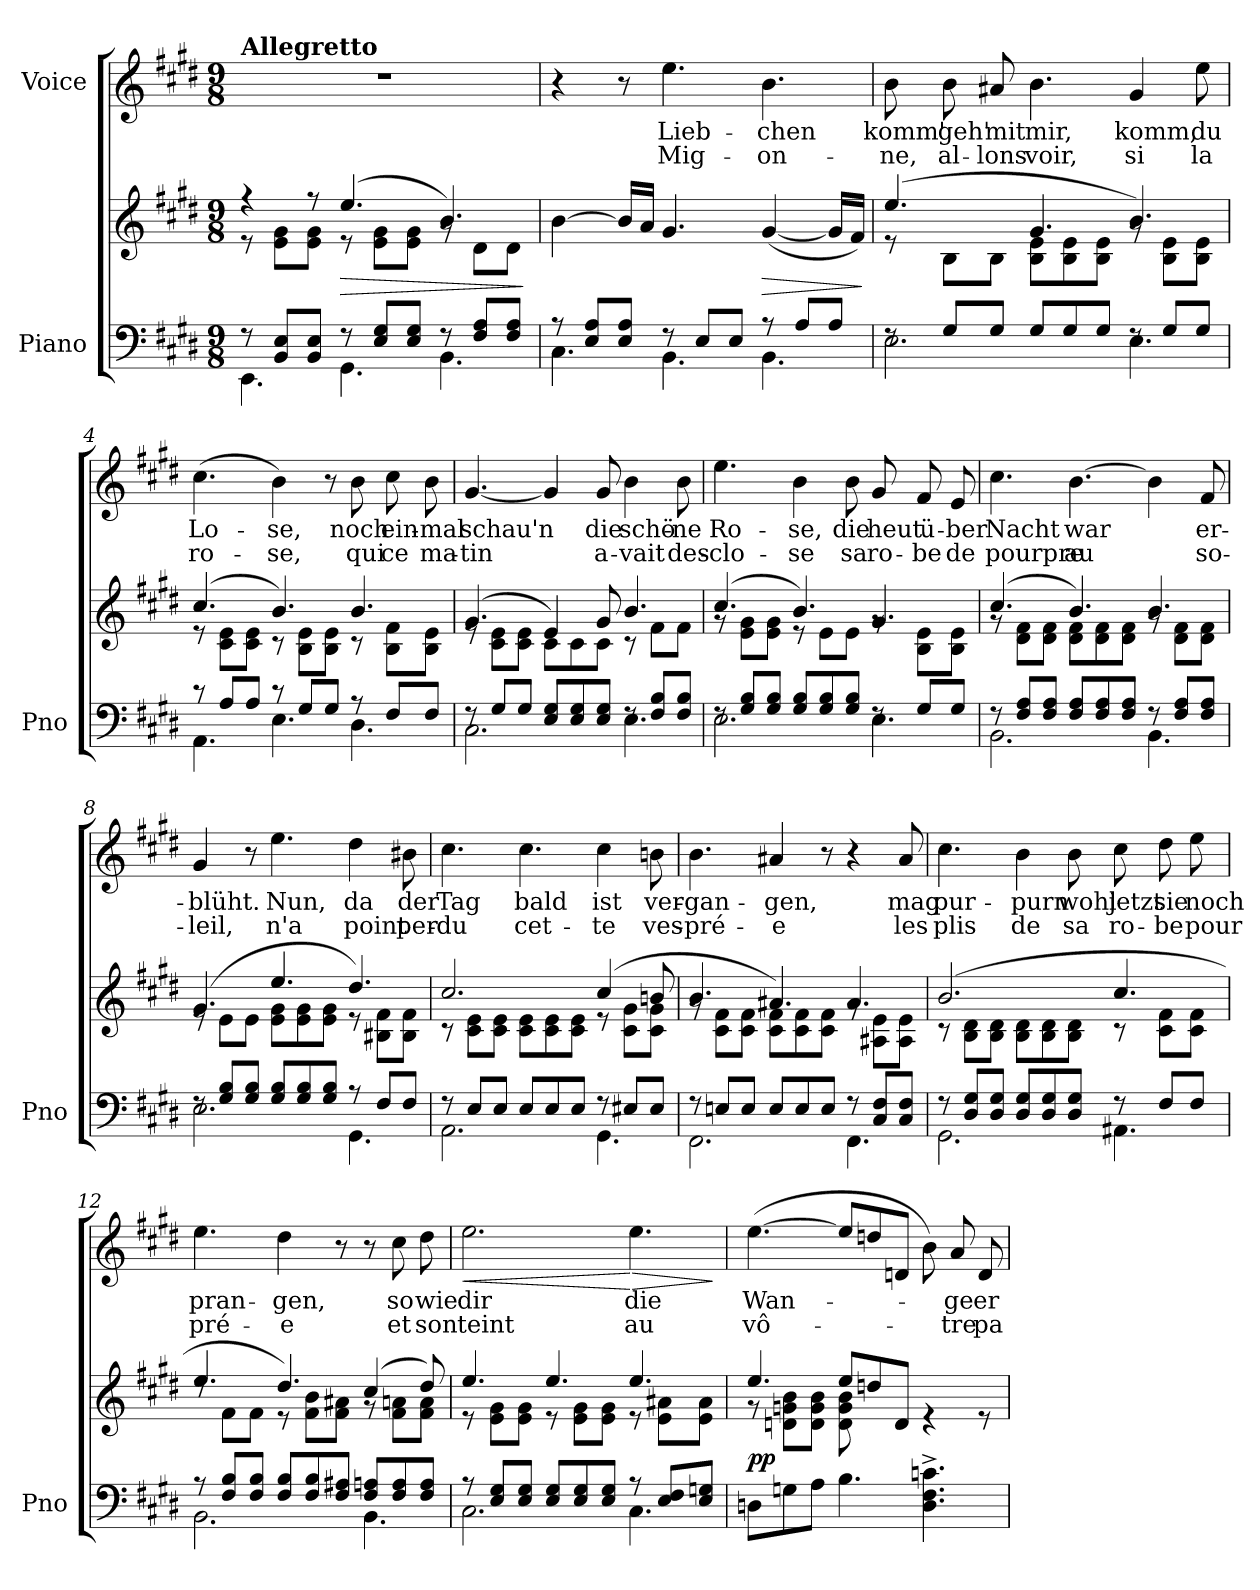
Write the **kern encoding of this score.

**kern	**kern	**dynam	**kern	**text	**text	**dynam
*part2	*part2	*part2	*part1	*part1	*part1	*part1
*staff3	*staff2	*staff2/3	*staff1	*staff1	*staff1	*staff1
*I"Piano	*	*	*I"Voice	*	*	*
*I'Pno	*	*	*	*	*	*
*clefF4	*clefG2	*	*clefG2	*	*	*
*k[f#c#g#d#]	*k[f#c#g#d#]	*	*k[f#c#g#d#]	*	*	*
*M9/8	*M9/8	*	*M9/8	*	*	*
=1	=1	=1	=1	=1	=1	=1
*^	*^	*	*	*	*	*
!	!	!	!	!	!LO:TX:a:B:t=Allegretto	!	!	!
!	!	!	!	!LO:DY:a=2	!	!	!	!
8r	4.EE\	4r	8r	other-dynamics	8%9r	.	.	.
8BB/ 8E/L	.	.	8e\ 8g#\L	.	.	.	.	.
8BB/ 8E/J	.	8r	8e\ 8g#\J	.	.	.	.	.
!	!	!	!	!LO:HP:b	!	!	!	!
8r	4.GG#\	(4.ee/	8r	>	.	.	.	.
8E/ 8G#/L	.	.	8e\ 8g#\L	.	.	.	.	.
8E/ 8G#/J	.	.	8e\ 8g#\J	.	.	.	.	.
8r	4.BB\	4.b/)	8rg	.	.	.	.	.
8F#/ 8A/L	.	.	8d#\L	.	.	.	.	.
8F#/ 8A/J	.	.	8d#\J	.	.	.	.	.
*v	*v	*	*	*	*	*	*	*
*	*v	*v	*	*	*	*	*
.	.	]	.	.	.	.
=2	=2	=2	=2	=2	=2	=2
*^	*	*	*	*	*	*
8r	4.C#\	[4b\	.	4r	.	.	.
8E/ 8A/L	.	.	.	.	.	.	.
8E/ 8A/J	.	16b/LL]	.	8r	.	.	.
.	.	16a/JJ	.	.	.	.	.
!	!	!	!	!	!LO:LY:b	!LO:LY:b	!
8r	4.BB\	4.g#/	.	4.ee\	Lieb-	Mig-	.
8E/L	.	.	.	.	.	.	.
8E/J	.	.	.	.	.	.	.
!	!	!	!LO:HP:b	!	!LO:LY:b	!LO:LY:b	!
8r	4.BB\	(>[4g#/	>	4.b\	-chen	-on-	.
8A/L	.	.	.	.	.	.	.
8A/J	.	16g#/LL]	.	.	.	.	.
.	.	16f#/JJ)	.	.	.	.	.
*v	*v	*	*	*	*	*	*
.	.	]	.	.	.	.
=3	=3	=3	=3	=3	=3	=3
*^	*^	*	*	*	*	*
!	!	!	!	!	!	!LO:LY:b	!LO:LY:b	!
8rF	2.E\	(4.ee/	8re	.	8b\	komm'	-ne,	.
!	!	!	!	!	!	!LO:LY:b	!LO:LY:b	!
8G#/L	.	.	8B\L	.	8b\	geh'	al-	.
!	!	!	!	!	!	!LO:LY:b	!LO:LY:b	!
8G#/J	.	.	8B\J	.	8a#X/	mit	-lons	.
!	!	!	!	!	!	!LO:LY:b	!LO:LY:b	!
8G#/L	.	4.g#/	8B\ 8e\L	.	4.b\	mir,	voir,	.
8G#/	.	.	8B\ 8e\	.	.	.	.	.
8G#/J	.	.	8B\ 8e\J	.	.	.	.	.
!	!	!	!	!	!	!LO:LY:b	!LO:LY:b	!
8rF	4.E\	4.b/)	8rg	.	4g#/	komm,	si	.
8G#/L	.	.	8B\ 8e\L	.	.	.	.	.
!	!	!	!	!	!	!LO:LY:b	!LO:LY:b	!
8G#/J	.	.	8B\ 8e\J	.	8ee\	du	la	.
!!LO:LB:g=z
=4	=4	=4	=4	=4	=4	=4	=4	=4
!	!	!	!	!	!	!LO:LY:b	!LO:LY:b	!
8r	4.AA\	(4.cc#/	8re	.	(4.cc#\	Lo-	ro-	.
8A/L	.	.	8c#\ 8e\L	.	.	.	.	.
8A/J	.	.	8c#\ 8e\J	.	.	.	.	.
!	!	!	!	!	!	!LO:LY:b	!LO:LY:b	!
8r	4.E\	4.b/)	8r	.	4b\)	-se,	-se,	.
8G#/L	.	.	8B\ 8e\L	.	.	.	.	.
8G#/J	.	.	8B\ 8e\J	.	8r	.	.	.
!	!	!	!	!	!	!LO:LY:b	!LO:LY:b	!
8r	4.D#\	4.b/	8r	.	8b\	noch	qui	.
!	!	!	!	!	!	!LO:LY:b	!LO:LY:b	!
8F#/L	.	.	8B\ 8f#\L	.	8cc#\	ein-	ce	.
!	!	!	!	!	!	!LO:LY:b	!LO:LY:b	!
8F#/J	.	.	8B\ 8e\J	.	8b\	-mal	ma-	.
=5	=5	=5	=5	=5	=5	=5	=5	=5
!	!	!	!	!	!	!LO:LY:b	!LO:LY:b	!
8rF	2.C#\	(4.g#/	8re	.	[4.g#/	schau'n	-tin	.
8G#/L	.	.	8c#\ 8e\L	.	.	.	.	.
8G#/J	.	.	8c#\ 8e\J	.	.	.	.	.
8E/ 8G#/L	.	4e/)	8c#\L	.	4g#/]	.	.	.
8E/ 8G#/	.	.	8c#\	.	.	.	.	.
!	!	!	!	!	!	!LO:LY:b	!LO:LY:b	!
8E/ 8G#/J	.	8g#/	8c#\J	.	8g#/	die	a-	.
!	!	!	!	!	!	!LO:LY:b	!LO:LY:b	!
8rF	4.E\	4.b/	8r	.	4b\	schö-	-vait	.
8F#/ 8B/L	.	.	8f#\L	.	.	.	.	.
!	!	!	!	!	!	!LO:LY:b	!LO:LY:b	!
8F#/ 8B/J	.	.	8f#\J	.	8b\	-ne	des-	.
=6	=6	=6	=6	=6	=6	=6	=6	=6
!	!	!	!	!	!	!LO:LY:b	!LO:LY:b	!
8rF	2.E\	(4.cc#/	8rg	.	4.ee\	Ro-	-clo-	.
8G#/ 8B/L	.	.	8e\ 8g#\L	.	.	.	.	.
8G#/ 8B/J	.	.	8e\ 8g#\J	.	.	.	.	.
!	!	!	!	!	!	!LO:LY:b	!LO:LY:b	!
8G#/ 8B/L	.	4.b/)	8r	.	4b\	-se,	-se	.
8G#/ 8B/	.	.	8e\L	.	.	.	.	.
!	!	!	!	!	!	!LO:LY:b	!LO:LY:b	!
8G#/ 8B/J	.	.	8e\J	.	8b\	die	sa	.
!	!	!	!	!	!	!LO:LY:b	!LO:LY:b	!
8rF	4.E\	4.g#/	8rg	.	8g#/	heut	ro-	.
!	!	!	!	!	!	!LO:LY:b	!LO:LY:b	!
8G#/L	.	.	8B\ 8e\L	.	8f#/	ü-	-be	.
!	!	!	!	!	!	!LO:LY:b	!LO:LY:b	!
8G#/J	.	.	8B\ 8e\J	.	8e/	-ber	de	.
=7	=7	=7	=7	=7	=7	=7	=7	=7
!	!	!	!	!	!	!LO:LY:b	!LO:LY:b	!
8rF	2.BB\	(4.cc#/	8rg	.	4.cc#\	Nacht	pourpre	.
8F#/ 8A/L	.	.	8d#\ 8f#\L	.	.	.	.	.
8F#/ 8A/J	.	.	8d#\ 8f#\J	.	.	.	.	.
!	!	!	!	!	!	!LO:LY:b	!LO:LY:b	!
8F#/ 8A/L	.	4.b/)	8d#\ 8f#\L	.	[4.b\	war	au	.
8F#/ 8A/	.	.	8d#\ 8f#\	.	.	.	.	.
8F#/ 8A/J	.	.	8d#\ 8f#\J	.	.	.	.	.
8rF	4.BB\	4.b/	8rg	.	4b\]	.	.	.
8F#/ 8A/L	.	.	8d#\ 8f#\L	.	.	.	.	.
!	!	!	!	!	!	!LO:LY:b	!LO:LY:b	!
8F#/ 8A/J	.	.	8d#\ 8f#\J	.	8f#/	er-	so-	.
!!LO:LB:g=z
=8	=8	=8	=8	=8	=8	=8	=8	=8
!	!	!	!	!	!	!LO:LY:b	!LO:LY:b	!
8rF	2.E\	(4.g#/	8re	.	4g#/	-blüht.	-leil,	.
8G#/ 8B/L	.	.	8e\L	.	.	.	.	.
8G#/ 8B/J	.	.	8e\J	.	8r	.	.	.
!	!	!	!	!	!	!LO:LY:b	!LO:LY:b	!
8G#/ 8B/L	.	4.ee/	8e\ 8g#\L	.	4.ee\	Nun,	n'a	.
8G#/ 8B/	.	.	8e\ 8g#\	.	.	.	.	.
8G#/ 8B/J	.	.	8e\ 8g#\J	.	.	.	.	.
!	!	!	!	!	!	!LO:LY:b	!LO:LY:b	!
8r	4.GG#\	4.dd#/)	8r	.	4dd#\	da	point	.
8F#/L	.	.	8B#X\ 8f#\L	.	.	.	.	.
!	!	!	!	!	!	!LO:LY:b	!LO:LY:b	!
8F#/J	.	.	8B#\ 8f#\J	.	8b#X\	der	per-	.
=9	=9	=9	=9	=9	=9	=9	=9	=9
!	!	!	!	!	!	!LO:LY:b	!LO:LY:b	!
8rF	2.AA\	2.cc#/	8r	.	4.cc#\	Tag	-du	.
8E/L	.	.	8c#\ 8e\L	.	.	.	.	.
8E/J	.	.	8c#\ 8e\J	.	.	.	.	.
!	!	!	!	!	!	!LO:LY:b	!LO:LY:b	!
8E/L	.	.	8c#\ 8e\L	.	4.cc#\	bald	cet-	.
8E/	.	.	8c#\ 8e\	.	.	.	.	.
8E/J	.	.	8c#\ 8e\J	.	.	.	.	.
!	!	!	!	!	!	!LO:LY:b	!LO:LY:b	!
8r	4.GG#\	(4cc#/	8r	.	4cc#\	ist	-te	.
8E#X/L	.	.	8c#\ 8g#\L	.	.	.	.	.
!	!	!	!	!	!	!LO:LY:b	!LO:LY:b	!
8E#/J	.	8bn/	8c#\ 8g#\J	.	8bn\	ver-	ves-	.
=10	=10	=10	=10	=10	=10	=10	=10	=10
!	!	!	!	!	!	!LO:LY:b	!LO:LY:b	!
8rF	2.FF#\	4.b/	8rg	.	4.b\	-gan-	-pré-	.
8En/L	.	.	8c#\ 8f#\L	.	.	.	.	.
8E/J	.	.	8c#\ 8f#\J	.	.	.	.	.
!	!	!	!	!	!	!LO:LY:b	!LO:LY:b	!
8E/L	.	4.a#X/)	8c#\ 8f#\L	.	4a#X/	-gen,	-e	.
8E/	.	.	8c#\ 8f#\	.	.	.	.	.
8E/J	.	.	8c#\ 8f#\J	.	8r	.	.	.
8r	4.FF#\	4.a#/	8rg	.	4r	.	.	.
8C#/ 8F#/L	.	.	8A#X\ 8e\L	.	.	.	.	.
!	!	!	!	!	!	!LO:LY:b	!LO:LY:b	!
8C#/ 8F#/J	.	.	8A#\ 8e\J	.	8a#/	mag	les	.
=11	=11	=11	=11	=11	=11	=11	=11	=11
!	!	!	!	!	!	!LO:LY:b	!LO:LY:b	!
8r	2.GG#\	(2.b/	8r	.	4.cc#\	pur-	plis	.
8D#/ 8G#/L	.	.	8B\ 8d#\L	.	.	.	.	.
8D#/ 8G#/J	.	.	8B\ 8d#\J	.	.	.	.	.
!	!	!	!	!	!	!LO:LY:b	!LO:LY:b	!
8D#/ 8G#/L	.	.	8B\ 8d#\L	.	4b\	-purn	de	.
8D#/ 8G#/	.	.	8B\ 8d#\	.	.	.	.	.
!	!	!	!	!	!	!LO:LY:b	!LO:LY:b	!
8D#/ 8G#/J	.	.	8B\ 8d#\J	.	8b\	wohl	sa	.
!	!	!	!	!	!	!LO:LY:b	!LO:LY:b	!
8r	4.AA#X\	4.cc#/	8r	.	8cc#\	jetzt	ro-	.
!	!	!	!	!	!	!LO:LY:b	!LO:LY:b	!
8F#/L	.	.	8c#\ 8f#\L	.	8dd#\	sie	-be	.
!	!	!	!	!	!	!LO:LY:b	!LO:LY:b	!
8F#/J	.	.	8c#\ 8f#\J	.	8ee\	noch	pour	.
!!LO:PB:g=z
=12	=12	=12	=12	=12	=12	=12	=12	=12
!	!	!	!	!	!	!LO:LY:b	!LO:LY:b	!
8r	2.BB\	4.ee/	8rdd	.	4.ee\	pran-	pré-	.
8F#/ 8B/L	.	.	8f#\L	.	.	.	.	.
8F#/ 8B/J	.	.	8f#\J	.	.	.	.	.
!	!	!	!	!	!	!LO:LY:b	!LO:LY:b	!
8F#/ 8B/L	.	4.dd#/)	8r	.	4dd#\	-gen,	-e	.
8F#/ 8B/	.	.	8f#\ 8b\L	.	.	.	.	.
8F#/ 8A#X/J	.	.	8f#\ 8a#X\J	.	8r	.	.	.
8F#/ 8An/L	4.BB\	(4cc#/	8rg	.	8r	.	.	.
!	!	!	!	!	!	!LO:LY:b	!LO:LY:b	!
8F#/ 8A/	.	.	8f#\ 8an\L	.	8cc#\	so	et	.
!	!	!	!	!	!	!LO:LY:b	!LO:LY:b	!
8F#/ 8A/J	.	8dd#/)	8f#\ 8a\J	.	8dd#\	wie	son	.
=13	=13	=13	=13	=13	=13	=13	=13	=13
!	!	!	!	!	!	!LO:LY:b	!LO:LY:b	!LO:HP:b
8r	2.C#\	4.ee/	8r	.	2.ee\	dir	teint	<
8E/ 8G#/L	.	.	8e\ 8g#\L	.	.	.	.	.
8E/ 8G#/J	.	.	8e\ 8g#\J	.	.	.	.	.
8E/ 8G#/L	.	4.ee/	8r	.	.	.	.	.
8E/ 8G#/	.	.	8e\ 8g#\L	.	.	.	.	.
8E/ 8G#/J	.	.	8e\ 8g#\J	.	.	.	.	.
!	!	!	!	!	!	!LO:LY:b	!LO:LY:b	!LO:HP:n=1:b
8r	4.C#\	4.ee/	8r	.	4.ee\	die	au	[ >
8E/ 8F#/L	.	.	8e\ 8a#X\L	.	.	.	.	.
8E/ 8Gn/J	.	.	8e\ 8a#\J	.	.	.	.	.
*v	*v	*	*	*	*	*	*	*
*	*v	*v	*	*	*	*	*
.	.	.	.	.	.	]
=14	=14	=14	=14	=14	=14	=14
*	*^	*	*	*	*	*
!	!	!	!LO:DY:b	!	!LO:LY:b	!LO:LY:b	!
8Dn\L	4.ee/	8r	pp	([4.ee\	Wan-	vô-	.
8Gn\	.	8dn\ 8gn\ 8b\L	.	.	.	.	.
8A\J	.	8d\ 8g\ 8b\J	.	.	.	.	.
4.B\	8ee/L	8d\ 8g\ 8b\	.	8ee/L]	.	.	.
.	8ddn/	2ryy	.	8ddn/	.	.	.
.	8d/J	.	.	8dn/J	.	.	.
4.D\^ 4.F#\^ 4.cn\^	4re	.	.	8b\)	.	.	.
!	!	!	!	!	!LO:LY:b	!LO:LY:b	!
.	.	.	.	8a/	-ge	-tre	.
!	!	!	!	!	!LO:LY:b	!LO:LY:b	!
.	8re	8ryy	.	8d/	er-	pa-	.
*	*v	*v	*	*	*	*	*
=	=	=	=	=	=	=
*-	*-	*-	*-	*-	*-	*-
